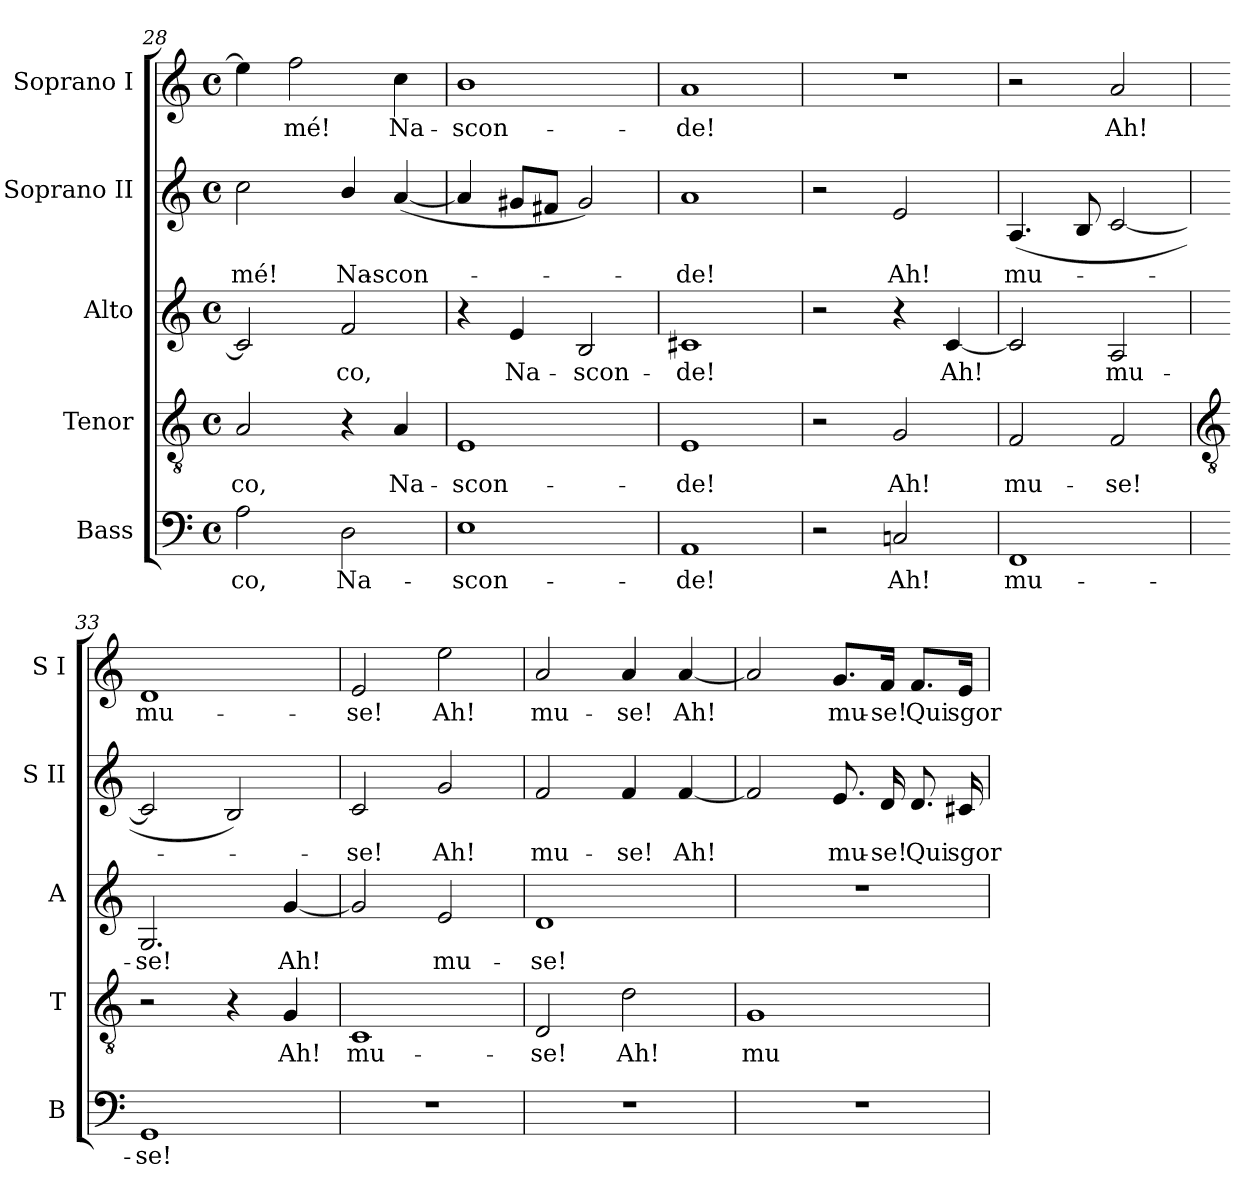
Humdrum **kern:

**kern	**text	**kern	**text	**kern	**text	**kern	**text	**kern	**text
*part5	*part5	*part4	*part4	*part3	*part3	*part2	*part2	*part1	*part1
*staff5	*staff5	*staff4	*staff4	*staff3	*staff3	*staff2	*staff2	*staff1	*staff1
*I"Bass	*	*I"Tenor	*	*I"Alto	*	*I"Soprano II	*	*I"Soprano I	*
*I'B	*	*I'T	*	*I'A	*	*I'S II	*	*I'S I	*
!!LO:LB:g=z
*clefF4	*	*clefGv2	*	*clefG2	*	*clefG2	*	*clefG2	*
*k[]	*	*k[]	*	*k[]	*	*k[]	*	*k[]	*
*C:	*	*C:	*	*C:	*	*C:	*	*C:	*
*M4/4	*	*M4/4	*	*M4/4	*	*M4/4	*	*M4/4	*
*met(c)	*	*met(c)	*	*met(c)	*	*met(c)	*	*met(c)	*
=28	=28	=28	=28	=28	=28	=28	=28	=28	=28
!	!LO:LY:b	!	!LO:LY:b	!	!	!	!LO:LY:b	!	!
2A	-co,	2A	-co,	2c]	.	2cc	-mé!	4ee]	.
!	!	!	!	!	!	!	!	!	!LO:LY:b
.	.	.	.	.	.	.	.	2ff	mé!
!	!LO:LY:b	!	!	!	!LO:LY:b	!	!LO:LY:b	!	!
2D	Na-	4r	.	2f	co,	4b/	Na-	.	.
!	!	!	!LO:LY:b	!	!	!	!LO:LY:b	!	!LO:LY:b
.	.	4A	Na-	.	.	(<[4a	-scon-	4cc	Na-
=29	=29	=29	=29	=29	=29	=29	=29	=29	=29
!	!LO:LY:b	!	!LO:LY:b	!	!	!	!	!	!LO:LY:b
1E	-scon-	1E	-scon-	4r	.	4a]	.	1b	-scon-
!	!	!	!	!	!LO:LY:b	!	!	!	!
.	.	.	.	4e	Na-	8g#XL	.	.	.
.	.	.	.	.	.	8f#XJ	.	.	.
!	!	!	!	!	!LO:LY:b	!	!	!	!
.	.	.	.	2B	-scon-	2g#)	.	.	.
=30	=30	=30	=30	=30	=30	=30	=30	=30	=30
!	!LO:LY:b	!	!LO:LY:b	!	!LO:LY:b	!	!LO:LY:b	!	!LO:LY:b
1AA	-de!	1E	-de!	1c#X	-de!	1a	de!	1a	-de!
=31	=31	=31	=31	=31	=31	=31	=31	=31	=31
2r	.	2r	.	2r	.	2r	.	1r	.
!	!LO:LY:b	!	!LO:LY:b	!	!	!	!LO:LY:b	!	!
2Cn	Ah!	2G	Ah!	4r	.	2e	Ah!	.	.
!	!	!	!	!	!LO:LY:b	!	!	!	!
.	.	.	.	[4c	Ah!	.	.	.	.
=32	=32	=32	=32	=32	=32	=32	=32	=32	=32
!	!LO:LY:b	!	!LO:LY:b	!	!	!	!LO:LY:b	!	!
1FF	mu-	2F	mu-	2c]	.	(<4.A	mu-	2r	.
.	.	.	.	.	.	8B	.	.	.
!	!	!	!LO:LY:b	!	!LO:LY:b	!	!	!	!LO:LY:b
.	.	2F	-se!	2A	mu-	[2c	.	2a	Ah!
!!LO:LB:g=z
=33	=33	=33	=33	=33	=33	=33	=33	=33	=33
*	*	*clefGv2	*	*	*	*	*	*	*
!	!LO:LY:b	!	!	!	!LO:LY:b	!	!	!	!LO:LY:b
1GG	-se!	2r	.	2.G	-se!	2c]	.	1d	mu-
.	.	4r	.	.	.	2B)	.	.	.
!	!	!	!LO:LY:b	!	!LO:LY:b	!	!	!	!
.	.	4G	Ah!	[4g	Ah!	.	.	.	.
=34	=34	=34	=34	=34	=34	=34	=34	=34	=34
!	!	!	!LO:LY:b	!	!	!	!LO:LY:b	!	!LO:LY:b
1r	.	1C	mu-	2g]	.	2c	se!	2e	-se!
!	!	!	!	!	!LO:LY:b	!	!LO:LY:b	!	!LO:LY:b
.	.	.	.	2e	mu-	2g	Ah!	2ee	Ah!
=35	=35	=35	=35	=35	=35	=35	=35	=35	=35
!	!	!	!LO:LY:b	!	!LO:LY:b	!	!LO:LY:b	!	!LO:LY:b
1r	.	2D	-se!	1d	-se!	2f	mu-	2a	mu-
!	!	!	!LO:LY:b	!	!	!	!LO:LY:b	!	!LO:LY:b
.	.	2d	Ah!	.	.	4f	-se!	4a	-se!
!	!	!	!	!	!	!	!LO:LY:b	!	!LO:LY:b
.	.	.	.	.	.	[4f	Ah!	[4a	Ah!
=36	=36	=36	=36	=36	=36	=36	=36	=36	=36
!	!	!	!LO:LY:b	!	!	!	!	!	!
1r	.	1G	mu-	1r	.	2f]	.	2a]	.
!	!	!	!	!	!	!	!LO:LY:b	!	!LO:LY:b
.	.	.	.	.	.	8.e	mu-	8.g/L	mu-
!	!	!	!	!	!	!	!LO:LY:b	!	!LO:LY:b
.	.	.	.	.	.	16d	-se!	16f/Jk	-se!
!	!	!	!	!	!	!	!LO:LY:b	!	!LO:LY:b
.	.	.	.	.	.	8.d	Qui	8.f/L	Qui
!	!	!	!	!	!	!	!LO:LY:b	!	!LO:LY:b
.	.	.	.	.	.	16c#X	sgor-	16e/Jk	sgor-
=	=	=	=	=	=	=	=	=	=
*-	*-	*-	*-	*-	*-	*-	*-	*-	*-
